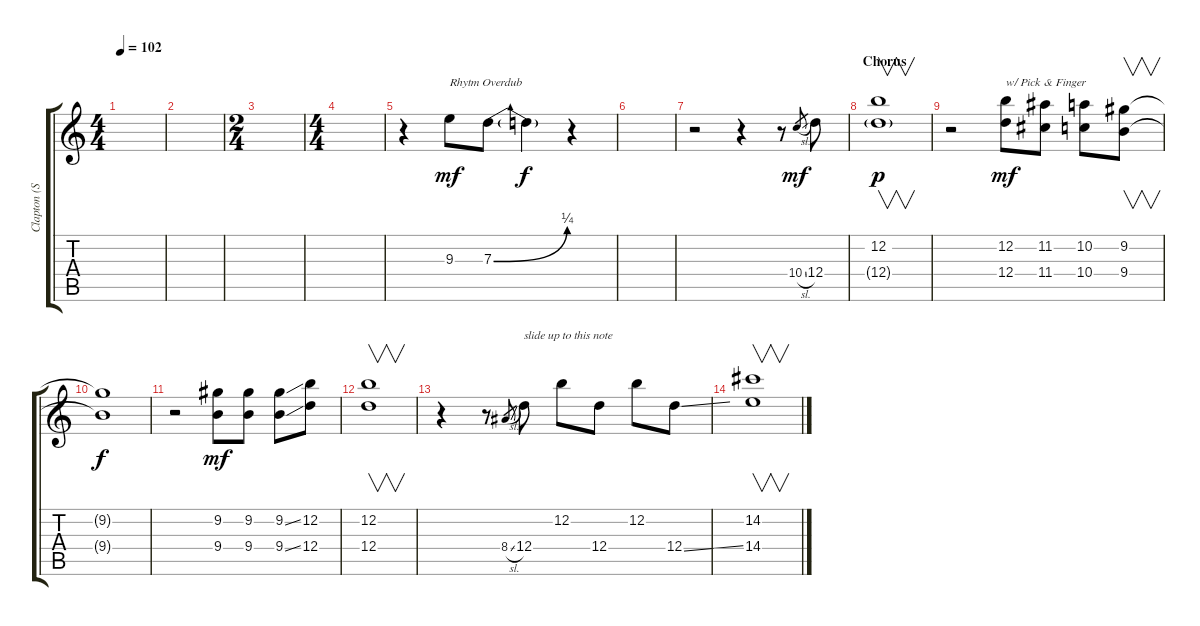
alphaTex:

\track ("Clapton (Slight Dist.)" "Clapton (S") {instrument electricguitarjazz}
\staff {score tabs}
\tuning (E4 B3 G3 D3 A2 E2) {hide}
\ts (4 4)
\tempo 102
\clef g2
\ks c
|
|
\ts (2 4)
|
\ts (4 4)
|
r.4 9.3.8{txt "Rhytm Overdub" dy mf} 7.3{be (bend 0 0 60 1)}.8 7.3{t}.4{dy f} r.4 |
|
r.2 r.4 r.8 10.4{sl}.8{gr dy mf} 12.4.8 |
\section ("" "Chorus")
(12.2 12.4{g}).1{v dy p} |
r.2 (12.2 12.4).8{txt "w/ Pick & Finger" dy mf} (11.2 11.4).8 (10.2 10.4).8 (9.2 9.4).8{v} |
(9.2{t} 9.4{t}).1{dy f} |
r.2 (9.2 9.4).8{dy mf} (9.2 9.4).8 (9.2{ss} 9.4{ss}).8 (12.2 12.4).8 |
(12.2 12.4).1{v} |
r.4 r.8 8.4{sl}.8{gr} 12.4.8{txt "slide up to this note"} 12.2.8 12.4.8 12.2.8 12.4{ss}.8 |
(14.2 14.4).1{v}
